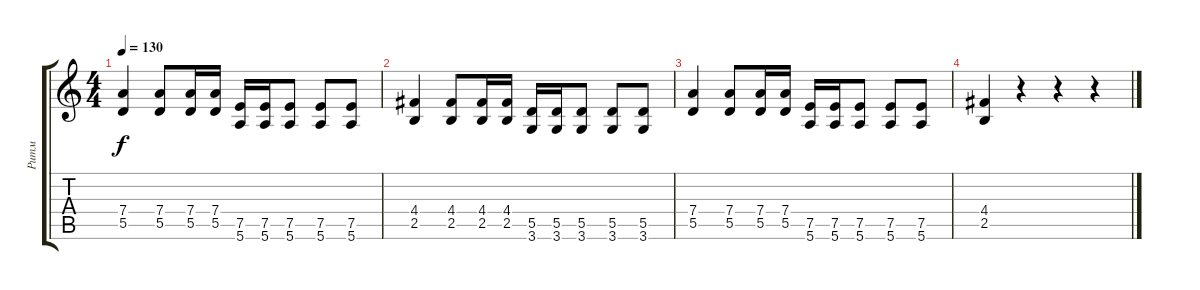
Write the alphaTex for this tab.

\track ("Ритм" "Ритм") {instrument distortionguitar}
\staff {score tabs}
\tuning (E4 B3 G3 D3 A2 E2) {hide}
\ts (4 4)
\tempo 130
\clef g2
\ks c
(7.4 5.5).4{dy f} (7.4 5.5).8 (7.4 5.5).16 (7.4 5.5).16 (7.5 5.6).16 (7.5 5.6).16 (7.5 5.6).8 (7.5 5.6).8 (7.5 5.6).8 |
(4.4 2.5).4 (4.4 2.5).8 (4.4 2.5).16 (4.4 2.5).16 (5.5 3.6).16 (5.5 3.6).16 (5.5 3.6).8 (5.5 3.6).8 (5.5 3.6).8 |
(7.4 5.5).4 (7.4 5.5).8 (7.4 5.5).16 (7.4 5.5).16 (7.5 5.6).16 (7.5 5.6).16 (7.5 5.6).8 (7.5 5.6).8 (7.5 5.6).8 |
(4.4 2.5).4 r.4 r.4 r.4
